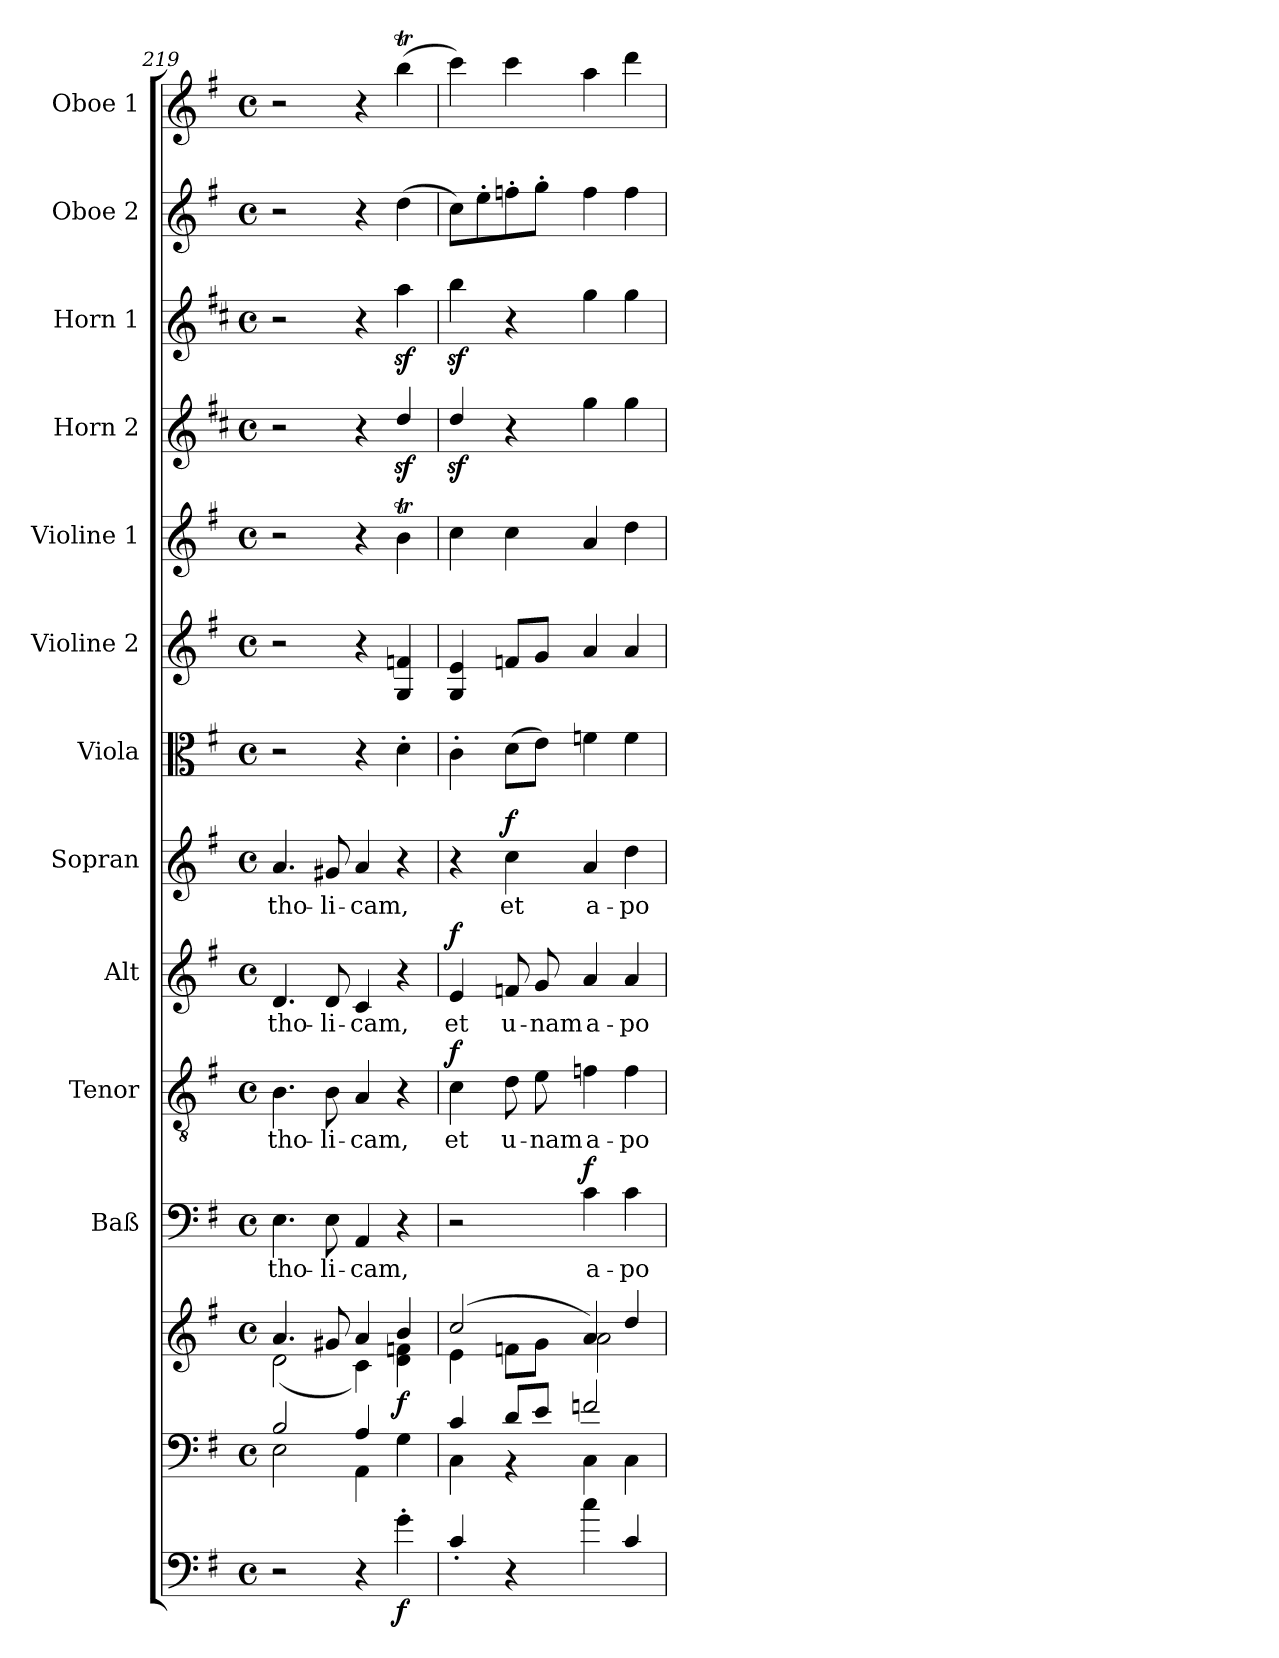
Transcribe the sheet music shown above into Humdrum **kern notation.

**kern	**dynam	**kern	**kern	**dynam	**kern	**text	**dynam	**kern	**text	**dynam	**kern	**text	**dynam	**kern	**text	**dynam	**kern	**kern	**kern	**kern	**kern	**kern	**kern
*part13	*part13	*part12	*part12	*part12	*part11	*part11	*part11	*part10	*part10	*part10	*part9	*part9	*part9	*part8	*part8	*part8	*part7	*part6	*part5	*part4	*part3	*part2	*part1
*staff14	*staff14	*staff13	*staff12	*staff12/13	*staff11	*staff11	*staff11	*staff10	*staff10	*staff10	*staff9	*staff9	*staff9	*staff8	*staff8	*staff8	*staff7	*staff6	*staff5	*staff4	*staff3	*staff2	*staff1
*	*	*	*	*	*I"Baß	*	*	*I"Tenor	*	*	*I"Alt	*	*	*I"Sopran	*	*	*I"Viola	*I"Violine 2	*I"Violine 1	*I"Horn 2	*I"Horn 1	*I"Oboe 2	*I"Oboe 1
*	*	*	*	*	*I'Baß	*	*	*I'Ten	*	*	*I'Alt	*	*	*I'Sop	*	*	*I'Vla.	*I'Vln. 2	*I'Vln. 1	*I'Hrn. 2	*I'Hrn. 1	*I'Ob. 2	*I'Ob. 1
*clefF4	*	*clefF4	*clefG2	*	*clefF4	*	*	*clefGv2	*	*	*clefG2	*	*	*clefG2	*	*	*clefC3	*clefG2	*clefG2	*clefG2	*clefG2	*clefG2	*clefG2
*ITrd7c12	*	*	*	*	*	*	*	*	*	*	*	*	*	*	*	*	*	*	*	*ITrd4c7	*ITrd4c7	*	*
*k[f#]	*	*k[f#]	*k[f#]	*	*k[f#]	*	*	*k[f#]	*	*	*k[f#]	*	*	*k[f#]	*	*	*k[f#]	*k[f#]	*k[f#]	*k[f#]	*k[f#]	*k[f#]	*k[f#]
*G:	*	*G:	*G:	*	*G:	*	*	*G:	*	*	*G:	*	*	*G:	*	*	*G:	*G:	*G:	*G:	*G:	*G:	*G:
*M4/4	*	*M4/4	*M4/4	*	*M4/4	*	*	*M4/4	*	*	*M4/4	*	*	*M4/4	*	*	*M4/4	*M4/4	*M4/4	*M4/4	*M4/4	*M4/4	*M4/4
*met(c)	*	*met(c)	*met(c)	*	*met(c)	*	*	*met(c)	*	*	*met(c)	*	*	*met(c)	*	*	*met(c)	*met(c)	*met(c)	*met(c)	*met(c)	*met(c)	*met(c)
=219	=219	=219	=219	=219	=219	=219	=219	=219	=219	=219	=219	=219	=219	=219	=219	=219	=219	=219	=219	=219	=219	=219	=219
*	*	*^	*^	*	*	*	*	*	*	*	*	*	*	*	*	*	*	*	*	*	*	*	*
!	!	!	!	!	!	!	!	!LO:LY:b	!	!	!LO:LY:b	!	!	!LO:LY:b	!	!	!LO:LY:b	!	!	!	!	!	!	!	!
2r	.	2B/	2E\	4.a/	(<2d\	.	4.E\	-tho-	.	4.B\	-tho-	.	4.d/	-tho-	.	4.a/	-tho-	.	2r	2r	2r	2r	2r	2r	2r
!	!	!	!	!	!	!	!	!LO:LY:b	!	!	!LO:LY:b	!	!	!LO:LY:b	!	!	!LO:LY:b	!	!	!	!	!	!	!	!
.	.	.	.	8g#X/	.	.	8E\	-li-	.	8B\	-li-	.	8d/	-li-	.	8g#X/	-li-	.	.	.	.	.	.	.	.
!	!	!	!	!	!	!	!	!LO:LY:b	!	!	!LO:LY:b	!	!	!LO:LY:b	!	!	!LO:LY:b	!	!	!	!	!	!	!	!
4r	.	4A/	4AA\	4a/	4c\)	.	4AA/	-cam,	.	4A/	-cam,	.	4c/	-cam,	.	4a/	-cam,	.	4r	4r	4r	4r	4r	4r	4r
!	!LO:DY:b	!	!	!	!	!LO:DY:b	!	!	!	!	!	!	!	!	!	!	!	!	!	!	!	!	!	!	!
4G'>\	f	4ryy	4G\	4b/	4d\ 4fn\	f	4r	.	.	4r	.	.	4r	.	.	4r	.	.	4d'>\	4G/ 4fn/	4bt\	4gz</	4ddz<\	(>4dd\	(>4bbt\
!!LO:PB:g=z
=220	=220	=220	=220	=220	=220	=220	=220	=220	=220	=220	=220	=220	=220	=220	=220	=220	=220	=220	=220	=220	=220	=220	=220	=220	=220
!	!	!	!	!	!	!	!	!	!	!	!LO:LY:b	!LO:DY:a	!	!LO:LY:b	!LO:DY:a	!	!	!	!	!	!	!	!	!	!
4C'</	.	4c/	4C\	(2cc/	4e\	.	2r	.	.	4c\	et	f	4e/	et	f	4r	.	.	4c'>\	4G/ 4e/	4cc\	4gz</	4eez<\	8cc\L)	4ccc\)
.	.	.	.	.	.	.	.	.	.	.	.	.	.	.	.	.	.	.	.	.	.	.	.	8ee'>\	.
!	!	!	!	!	!	!	!	!	!	!	!LO:LY:b	!	!	!LO:LY:b	!	!	!LO:LY:b	!LO:DY:a	!	!	!	!	!	!	!
4r	.	8d/L	4r	.	8fn\L	.	.	.	.	8d\	u-	.	8fn/	u-	.	4cc\	et	f	(>8d\L	8fn/L	4cc\	4r	4r	8ffn'>\	4ccc\
!	!	!	!	!	!	!	!	!	!	!	!LO:LY:b	!	!	!LO:LY:b	!	!	!	!	!	!	!	!	!	!	!
.	.	8e/J	.	.	8g\J	.	.	.	.	8e\	-nam	.	8g/	-nam	.	.	.	.	8e\J)	8g/J	.	.	.	8gg'>\J	.
!	!	!	!	!	!	!	!	!LO:LY:b	!LO:DY:a	!	!LO:LY:b	!	!	!LO:LY:b	!	!	!LO:LY:b	!	!	!	!	!	!	!	!
4c\	.	2fn/	4C\	4a/)	2a\	.	4c\	a-	f	4fn\	a-	.	4a/	a-	.	4a/	a-	.	4fn\	4a/	4a/	4cc\	4cc\	4ff\	4aa\
!	!	!	!	!	!	!	!	!LO:LY:b	!	!	!LO:LY:b	!	!	!LO:LY:b	!	!	!LO:LY:b	!	!	!	!	!	!	!	!
4C/	.	.	4C\	4dd/	.	.	4c\	-po-	.	4f\	-po-	.	4a/	-po-	.	4dd\	-po-	.	4f\	4a/	4dd\	4cc\	4cc\	4ff\	4ddd\
*	*	*v	*v	*	*	*	*	*	*	*	*	*	*	*	*	*	*	*	*	*	*	*	*	*	*
*	*	*	*v	*v	*	*	*	*	*	*	*	*	*	*	*	*	*	*	*	*	*	*	*	*
=	=	=	=	=	=	=	=	=	=	=	=	=	=	=	=	=	=	=	=	=	=	=	=
*-	*-	*-	*-	*-	*-	*-	*-	*-	*-	*-	*-	*-	*-	*-	*-	*-	*-	*-	*-	*-	*-	*-	*-
